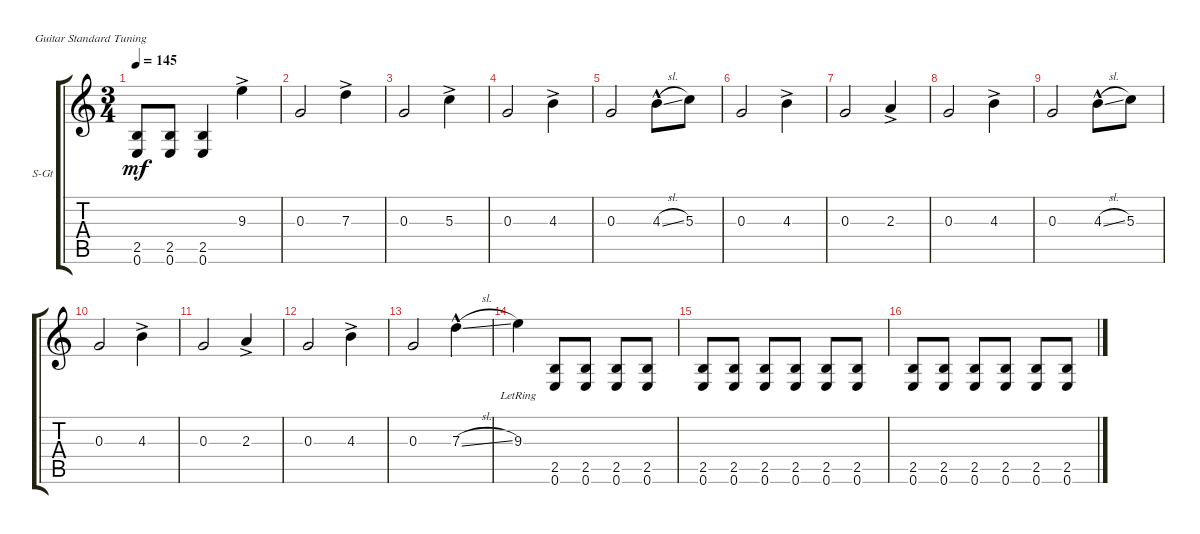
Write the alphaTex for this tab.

\defaultSystemsLayout 4
\bracketExtendMode groupsimilarinstruments
\firstSystemTrackNameOrientation horizontal
\otherSystemsTrackNameOrientation horizontal
\track ("Steel Guitar" "S-Gt") {instrument acousticguitarsteel}
\staff {score tabs}
\tuning (E4 B3 G3 D3 A2 E2)
\ts (3 4)
\tempo 145
\clef g2
\ks c
(2.5 0.6).8{dy mf} (2.5 0.6).8 (2.5 0.6).4 9.3{ac}.4 |
0.3.2 7.3{ac}.4 |
0.3.2 5.3{ac}.4 |
0.3.2 4.3{ac}.4 |
0.3.2 4.3{sl hac}.8 5.3.8 |
0.3.2 4.3{ac}.4 |
0.3.2 2.3{ac}.4 |
0.3.2 4.3{ac}.4 |
0.3.2 4.3{sl hac}.8 5.3.8 |
0.3.2 4.3{ac}.4 |
0.3.2 2.3{ac}.4 |
0.3.2 4.3{ac}.4 |
0.3.2 7.3{sl hac}.4 |
9.3{lr}.4 (2.5 0.6).8 (2.5 0.6).8 (2.5 0.6).8 (2.5 0.6).8 |
(2.5 0.6).8 (2.5 0.6).8 (2.5 0.6).8 (2.5 0.6).8 (2.5 0.6).8 (2.5 0.6).8 |
(2.5 0.6).8 (2.5 0.6).8 (2.5 0.6).8 (2.5 0.6).8 (2.5 0.6).8 (2.5 0.6).8
